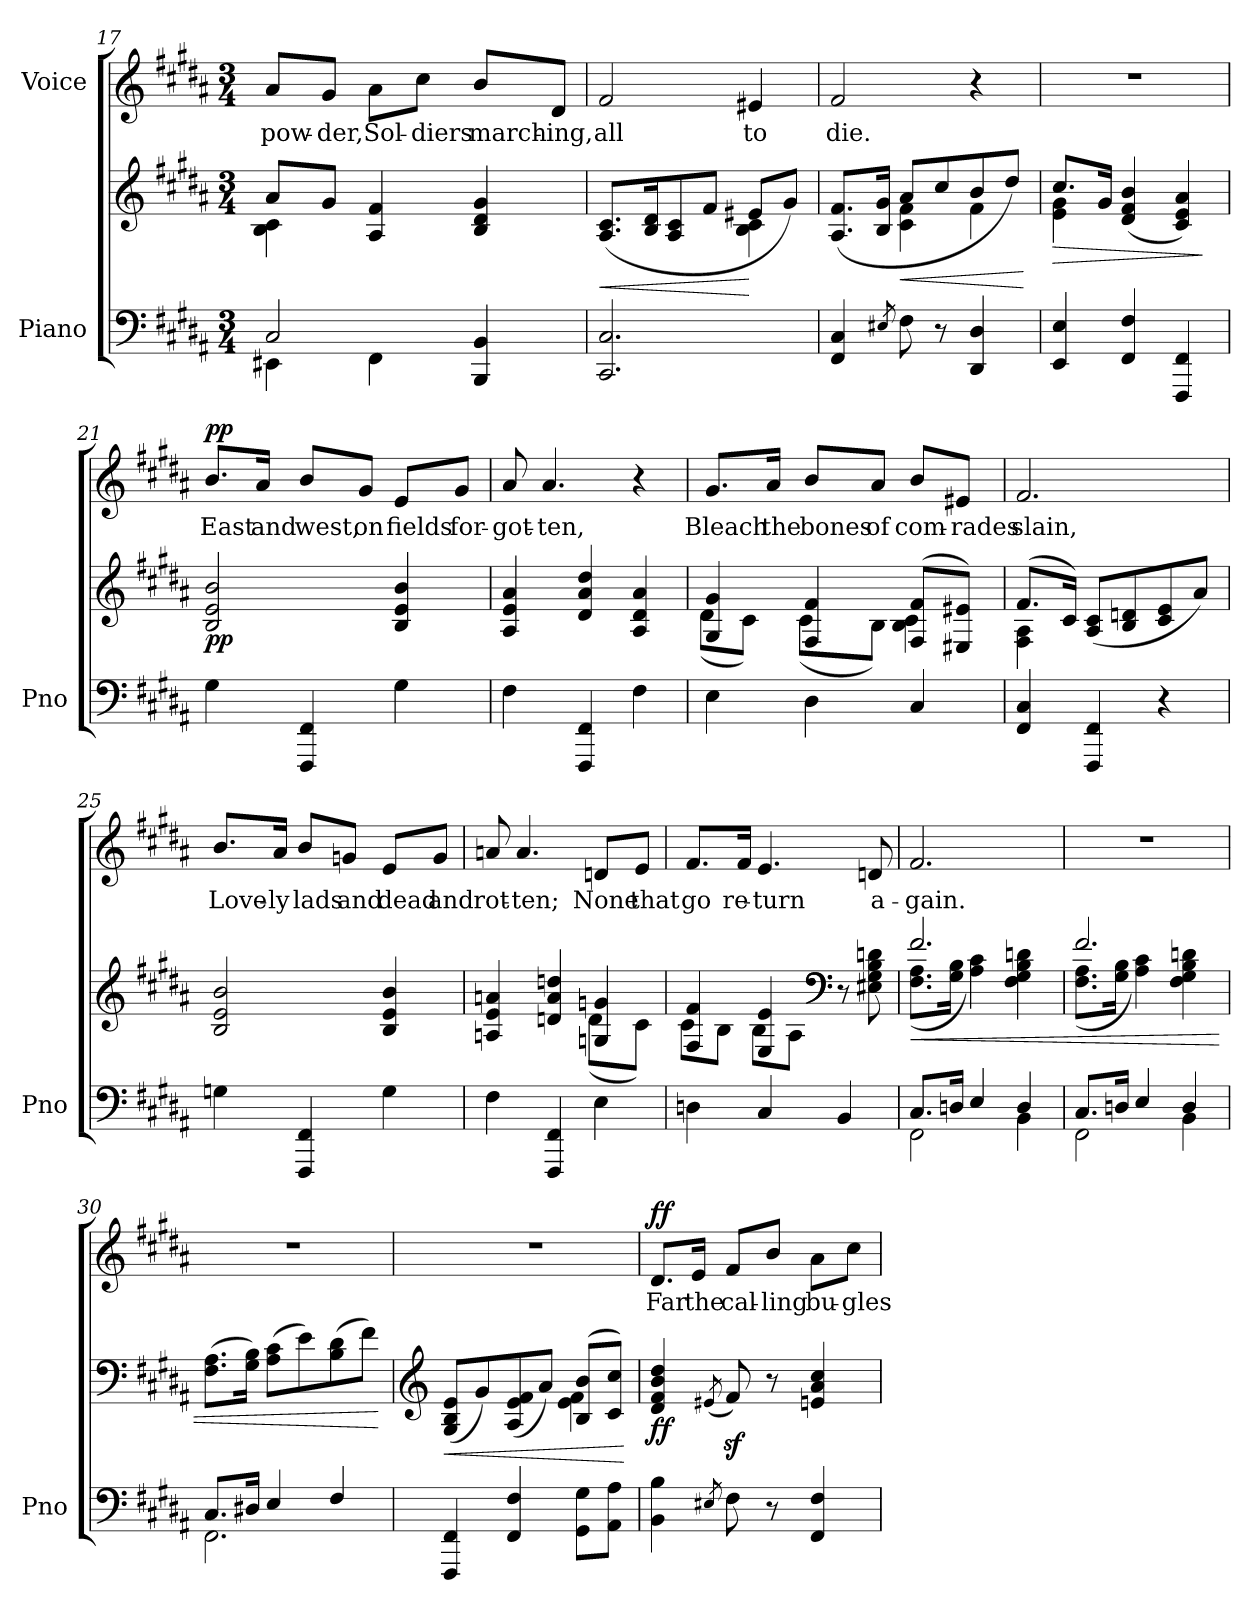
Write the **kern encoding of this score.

**kern	**kern	**dynam	**kern	**text	**dynam
*part2	*part2	*part2	*part1	*part1	*part1
*staff3	*staff2	*staff2/3	*staff1	*staff1	*staff1
*I"Piano	*	*	*I"Voice	*	*
*I'Pno	*	*	*	*	*
*clefF4	*clefG2	*	*clefG2	*	*
*k[f#c#g#d#a#]	*k[f#c#g#d#a#]	*	*k[f#c#g#d#a#]	*	*
*M3/4	*M3/4	*	*M3/4	*	*
=17	=17	=17	=17	=17	=17
*^	*^	*	*	*	*
2C#/	4EE#X\	8a#/L	4B\ 4c#\	.	8a#/L	pow-	.
.	.	8g#/J	.	.	8g#/J	-der,	.
.	4FF#\	4A#/ 4f#/	2ryy	.	8a#\L	Sol-	.
.	.	.	.	.	8cc#\J	-diers	.
4BBB/ 4BB/	4ryy	4B/ 4d#/ 4g#/	.	.	8b/L	march-	.
.	.	.	.	.	8d#/J	-ing,	.
*v	*v	*	*	*	*	*	*
=18	=18	=18	=18	=18	=18	=18
!	!	!	!LO:HP:b	!	!	!
2.CC#/ 2.C#/	(8.A#/ 8.c#/L	2ryy	<	2f#/	all	.
.	16B/ 16d#/K	.	.	.	.	.
.	8A#/ 8c#/	.	.	.	.	.
.	8f#/J	.	.	.	.	.
.	8e#X/L	4B\ 4c#\	[	4e#X/	to	.
.	8g#/J)	.	.	.	.	.
=19	=19	=19	=19	=19	=19	=19
4FF#/ 4C#/	(8.A#/ 8.f#/L	4ryy	.	2f#/	die.	.
.	16B/ 16g#/Jk	.	.	.	.	.
8qE#X/	.	.	.	.	.	.
!	!	!	!LO:HP:b	!	!	!
8F#\	8a#/L	4c#\ 4f#\	<	.	.	.
8r	8cc#/	.	.	.	.	.
4DD#/ 4D#/	8b/	4f#\	.	4r	.	.
.	8dd#/J)	.	.	.	.	.
*	*v	*v	*	*	*	*
.	.	[	.	.	.
=20	=20	=20	=20	=20	=20
!	!	!LO:HP:b	!	!	!
*	*^	*	*	*	*
4EE/ 4E/	8.cc#/L	4e\ 4g#\	>	2.r	.	.
.	16g#/Jk	.	.	.	.	.
4FF#/ 4F#/	(>4d#/ 4f#/ 4b/	2ryy	.	.	.	.
4FFF#/ 4FF#/	4c#/ 4e/ 4a#/)	.	.	.	.	.
*	*v	*v	*	*	*	*
.	.	]	.	.	.
=21	=21	=21	=21	=21	=21
!	!	!LO:DY:b	!	!	!LO:DY:a
4G#\	2B/ 2e/ 2b/	pp	8.b/L	East	pp
.	.	.	16a#/Jk	and	.
4FFF#/ 4FF#/	.	.	8b/L	west,	.
.	.	.	8g#/J	on	.
4G#\	4B/ 4e/ 4b/	.	8e/L	fields	.
.	.	.	8g#/J	for-	.
=22	=22	=22	=22	=22	=22
4F#\	4A#/ 4e/ 4a#/	.	8a#/	-got-	.
.	.	.	4.a#/	-ten,	.
4FFF#/ 4FF#/	4d#/ 4a#/ 4dd#/	.	.	.	.
4F#\	4A#/ 4d#/ 4a#/	.	4r	.	.
=23	=23	=23	=23	=23	=23
*	*^	*	*	*	*
4E\	4G#/ 4g#/	(8d#\L	.	8.g#/L	Bleach	.
.	.	8c#\J)	.	.	.	.
.	.	.	.	16a#/Jk	the	.
4D#\	4F#/ 4f#/	(8c#\L	.	8b/L	bones	.
.	.	8B\J)	.	8a#/J	of	.
4C#/	(8F#/ 8f#/L	4B\ 4c#\	.	8b/L	com-	.
.	8E#X/ 8e#X/J)	.	.	8e#X/J	-rades	.
=24	=24	=24	=24	=24	=24	=24
4FF#/ 4C#/	(8.f#/L	4F#\ 4A#\	.	2.f#/	slain,	.
.	16c#/Jk)	.	.	.	.	.
4FFF#/ 4FF#/	(8A#/ 8c#/L	2ryy	.	.	.	.
.	8B/ 8dn/	.	.	.	.	.
4r	8c#/ 8e/	.	.	.	.	.
.	8a#/J)	.	.	.	.	.
*	*v	*v	*	*	*	*
=25	=25	=25	=25	=25	=25
4Gn\	2B/ 2e/ 2b/	.	8.b/L	Love-	.
.	.	.	16a#/Jk	-ly	.
4FFF#/ 4FF#/	.	.	8b/L	lads	.
.	.	.	8gn/J	and	.
4G\	4B/ 4e/ 4b/	.	8e/L	dead	.
.	.	.	8g/J	and	.
=26	=26	=26	=26	=26	=26
*	*^	*	*	*	*
4F#\	4An/ 4e/ 4an/	2ryy	.	8an/	rot-	.
.	.	.	.	4.a/	-ten;	.
4FFF#/ 4FF#/	4dn/ 4a/ 4ddn/	.	.	.	.	.
4E\	4Gn/ 4gn/	(8d\L	.	8dn/L	None	.
.	.	8c#\J)	.	8e/J	that	.
=27	=27	=27	=27	=27	=27	=27
4Dn\	4F#/ 4f#/	8c#\L	.	8.f#/L	go	.
.	.	8B\J	.	.	.	.
.	.	.	.	16f#/Jk	re-	.
4C#/	4E/ 4e/	8B\L	.	4.e/	-turn	.
.	.	8A#\J	.	.	.	.
*	*clefF4	*	*	*	*	*
4BB/	8r	4ryy	.	.	.	.
.	8E#X\ 8G#\ 8B\ 8dn\	.	.	8dn/	a-	.
=28	=28	=28	=28	=28	=28	=28
*^	*	*	*	*	*	*
!	!	!	!	!LO:HP:b	!	!	!
8.C#/L	2FF#\	2.f#/	(8.F#\ 8.A#\L	<	2.f#/	-gain.	.
16Dn/Jk	.	.	16G#\ 16B\Jk	.	.	.	.
4E/	.	.	4A#\ 4c#\)	.	.	.	.
4D/	4BB\	.	4F#\ 4G#\ 4B\ 4dn\	.	.	.	.
=29	=29	=29	=29	=29	=29	=29	=29
8.C#/L	2FF#\	2.f#/	(8.F#\ 8.A#\L	.	2.r	.	.
16Dn/Jk	.	.	16G#\ 16B\Jk	.	.	.	.
4E/	.	.	4A#\ 4c#\)	.	.	.	.
4D/	4BB\	.	4F#\ 4G#\ 4B\ 4dn\	.	.	.	.
*	*	*v	*v	*	*	*	*
=30	=30	=30	=30	=30	=30	=30
8.C#/L	2.FF#\	(8.F#\ 8.A#\L	.	2.r	.	.
16D#X/Jk	.	16G#\ 16B\Jk)	.	.	.	.
4E/	.	(8A#\ 8c#\L	.	.	.	.
.	.	8e\)	.	.	.	.
4F#/	.	(8B\ 8d#\	.	.	.	.
.	.	8f#\J)	.	.	.	.
*v	*v	*	*	*	*	*
.	.	[	.	.	.
=31	=31	=31	=31	=31	=31
*	*clefG2	*	*	*	*
!	!	!LO:HP:b	!	!	!
*	*^	*	*	*	*
4FFF#/ 4FF#/	(8G#/ 8B/ 8e/L	2ryy	<	2.r	.	.
.	8g#/)	.	.	.	.	.
4FF#/ 4F#/	(8A#/ 8e/ 8f#/	.	.	.	.	.
.	8a#/J)	.	.	.	.	.
8GG#\ 8G#\L	(8B/ 8b/L	4e\ 4f#\	.	.	.	.
8AA#\ 8A#\J	8c#/ 8cc#/J)	.	.	.	.	.
*	*v	*v	*	*	*	*
.	.	[	.	.	.
=32	=32	=32	=32	=32	=32
!	!	!LO:DY:b	!	!	!LO:DY:a
4BB\ 4B\	4d#/ 4f#/ 4b/ 4dd#/	ff	8.d#/L	Far	ff
.	.	.	16e/Jk	the	.
8qE#X/	(8qe#X/	.	.	.	.
8F#\	8f#z</)	.	8f#/L	cal-	.
8r	8r	.	8b/J	-ling	.
4FF#/ 4F#/	4en/ 4a#/ 4cc#/	.	8a#\L	bu-	.
.	.	.	8cc#\J	-gles	.
=	=	=	=	=	=
*-	*-	*-	*-	*-	*-
